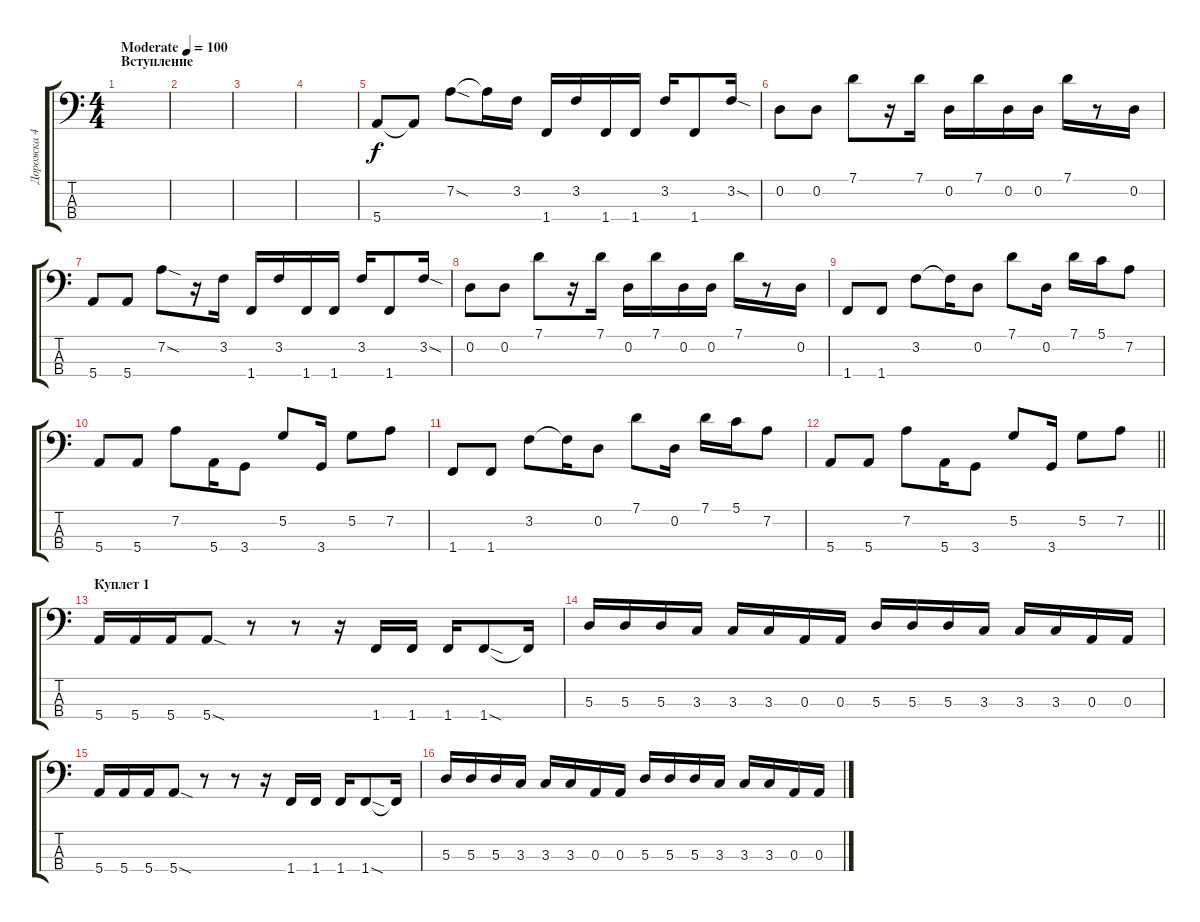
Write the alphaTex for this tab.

\track ("Дорожка 4" "Дорожка 4") {instrument electricbassfinger}
\staff {score tabs}
\tuning (G2 D2 A1 E1) {hide}
\ts (4 4)
\section ("" "Вступление")
\tempo (100 "Moderate")
\clef f4
\ks c
|
|
|
|
5.4.8 5.4{t}.8 7.2{sod}.8 7.2{t}.16 3.2.16 1.4.16 3.2.16 1.4.16 1.4.16 3.2.16 1.4.8 3.2{sod}.16 |
0.2.8 0.2.8 7.1.8 r.16 7.1.16 0.2.16 7.1.16 0.2.16 0.2.16 7.1.16 r.8 0.2.16 |
5.4.8 5.4.8 7.2{sod}.8 r.16 3.2.16 1.4.16 3.2.16 1.4.16 1.4.16 3.2.16 1.4.8 3.2{sod}.16 |
0.2.8 0.2.8 7.1.8 r.16 7.1.16 0.2.16 7.1.16 0.2.16 0.2.16 7.1.16 r.8 0.2.16 |
1.4.8 1.4.8 3.2.8 3.2{t}.16 0.2.8 7.1.8 0.2.16 7.1.16 5.1.16 7.2.8 |
5.4.8 5.4.8 7.2.8 5.4.16 3.4.8 5.2.8 3.4.16 5.2.8 7.2.8 |
1.4.8 1.4.8 3.2.8 3.2{t}.16 0.2.8 7.1.8 0.2.16 7.1.16 5.1.16 7.2.8 |
\barLineRight lightlight
5.4.8 5.4.8 7.2.8 5.4.16 3.4.8 5.2.8 3.4.16 5.2.8 7.2.8 |
\section ("" "Куплет 1")
5.4.16 5.4.16 5.4.16 5.4{sod}.8 r.8 r.8 r.16 1.4.16 1.4.16 1.4.16 1.4{sod}.8 1.4{t}.16 |
5.3.16 5.3.16 5.3.16 3.3.16 3.3.16 3.3.16 0.3.16 0.3.16 5.3.16 5.3.16 5.3.16 3.3.16 3.3.16 3.3.16 0.3.16 0.3.16 |
5.4.16 5.4.16 5.4.16 5.4{sod}.8 r.8 r.8 r.16 1.4.16 1.4.16 1.4.16 1.4{sod}.8 1.4{t}.16 |
5.3.16 5.3.16 5.3.16 3.3.16 3.3.16 3.3.16 0.3.16 0.3.16 5.3.16 5.3.16 5.3.16 3.3.16 3.3.16 3.3.16 0.3.16 0.3.16
